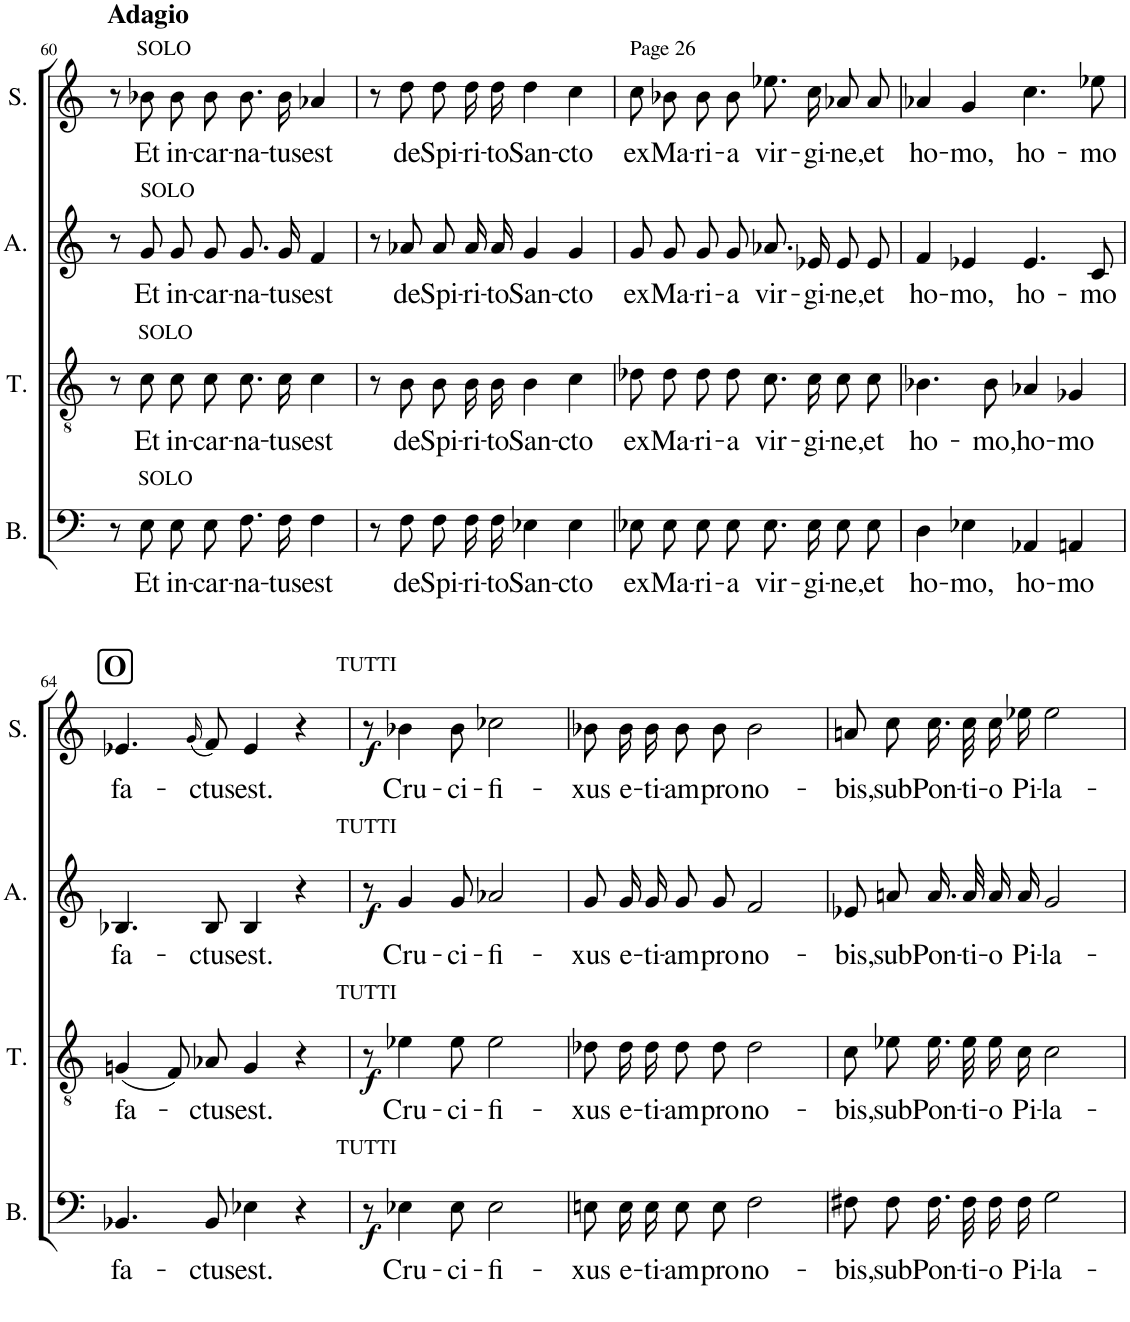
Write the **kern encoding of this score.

**kern	**text	**dynam	**kern	**text	**dynam	**kern	**text	**dynam	**kern	**text	**dynam
*part4	*part4	*part4	*part3	*part3	*part3	*part2	*part2	*part2	*part1	*part1	*part1
*staff4	*staff4	*staff4	*staff3	*staff3	*staff3	*staff2	*staff2	*staff2	*staff1	*staff1	*staff1
*I"Bass	*	*	*I"Tenor	*	*	*I"Alto	*	*	*I"Soprano	*	*
*I'B.	*	*	*I'T.	*	*	*I'A.	*	*	*I'S.	*	*
!!LO:PB:g=z
*clefF4	*	*	*clefGv2	*	*	*clefG2	*	*	*clefG2	*	*
*k[]	*	*	*k[]	*	*	*k[]	*	*	*k[]	*	*
*M4/4	*	*	*M4/4	*	*	*M4/4	*	*	*M4/4	*	*
*met(c)	*	*	*met(c)	*	*	*met(c)	*	*	*met(c)	*	*
=60	=60	=60	=60	=60	=60	=60	=60	=60	=60	=60	=60
!	!	!	!	!	!	!	!	!	!LO:TX:a:B:t=Adagio	!	!
!	!	!	!	!	!	!	!	!	!LO:TX:a:t=SOLO	!	!
!	!	!	!	!	!	!LO:TX:a:t=SOLO	!	!	!	!	!
!	!	!	!LO:TX:a:t=SOLO	!	!	!	!	!	!	!	!
!LO:TX:a:t=SOLO	!	!	!	!	!	!	!	!	!	!	!
8r	.	.	8r	.	.	8r	.	.	8r	.	.
!	!LO:LY:b	!	!	!LO:LY:b	!	!	!LO:LY:b	!	!	!LO:LY:b	!
8E\	Et	.	8c\	Et	.	8g/	Et	.	8b-X\	Et	.
!	!LO:LY:b	!	!	!LO:LY:b	!	!	!LO:LY:b	!	!	!LO:LY:b	!
8E\L	in-	.	8c\L	in-	.	8g/L	in-	.	8b-\L	in-	.
!	!LO:LY:b	!	!	!LO:LY:b	!	!	!LO:LY:b	!	!	!LO:LY:b	!
8E\J	-car-	.	8c\J	-car-	.	8g/J	-car-	.	8b-\J	-car-	.
!	!LO:LY:b	!	!	!LO:LY:b	!	!	!LO:LY:b	!	!	!LO:LY:b	!
8.F\L	-na-	.	8.c\L	-na-	.	8.g/L	-na-	.	8.b-\L	-na-	.
!	!LO:LY:b	!	!	!LO:LY:b	!	!	!LO:LY:b	!	!	!LO:LY:b	!
16F\Jk	-tus	.	16c\Jk	-tus	.	16g/Jk	-tus	.	16b-\Jk	-tus	.
!	!LO:LY:b	!	!	!LO:LY:b	!	!	!LO:LY:b	!	!	!LO:LY:b	!
4F\	est	.	4c\	est	.	4f/	est	.	4a-X/	est	.
=61	=61	=61	=61	=61	=61	=61	=61	=61	=61	=61	=61
8r	.	.	8r	.	.	8r	.	.	8r	.	.
!	!LO:LY:b	!	!	!LO:LY:b	!	!	!LO:LY:b	!	!	!LO:LY:b	!
8F\	de	.	8B\	de	.	8a-X/	de	.	8dd\	de	.
!	!LO:LY:b	!	!	!LO:LY:b	!	!	!LO:LY:b	!	!	!LO:LY:b	!
8F\L	Spi-	.	8B\L	Spi-	.	8a-/L	Spi-	.	8dd\L	Spi-	.
!	!LO:LY:b	!	!	!LO:LY:b	!	!	!LO:LY:b	!	!	!LO:LY:b	!
16F\L	-ri-	.	16B\L	-ri-	.	16a-/L	-ri-	.	16dd\L	-ri-	.
!	!LO:LY:b	!	!	!LO:LY:b	!	!	!LO:LY:b	!	!	!LO:LY:b	!
16F\JJ	-to	.	16B\JJ	-to	.	16a-/JJ	-to	.	16dd\JJ	-to	.
!	!LO:LY:b	!	!	!LO:LY:b	!	!	!LO:LY:b	!	!	!LO:LY:b	!
4E-X\	San-	.	4B\	San-	.	4g/	San-	.	4dd\	San-	.
!	!LO:LY:b	!	!	!LO:LY:b	!	!	!LO:LY:b	!	!	!LO:LY:b	!
4E-\	-cto	.	4c\	-cto	.	4g/	-cto	.	4cc\	-cto	.
=62	=62	=62	=62	=62	=62	=62	=62	=62	=62	=62	=62
!	!	!	!	!	!	!	!	!	!LO:TX:a:t=Page 26	!	!
!	!LO:LY:b	!	!	!LO:LY:b	!	!	!LO:LY:b	!	!	!LO:LY:b	!
8E-X\L	ex	.	8d-X\L	ex	.	8g/L	ex	.	8cc\L	ex	.
!	!LO:LY:b	!	!	!LO:LY:b	!	!	!LO:LY:b	!	!	!LO:LY:b	!
8E-\J	Ma-	.	8d-\J	Ma-	.	8g/J	Ma-	.	8b-X\J	Ma-	.
!	!LO:LY:b	!	!	!LO:LY:b	!	!	!LO:LY:b	!	!	!LO:LY:b	!
8E-\L	-ri-	.	8d-\L	-ri-	.	8g/L	-ri-	.	8b-\L	-ri-	.
!	!LO:LY:b	!	!	!LO:LY:b	!	!	!LO:LY:b	!	!	!LO:LY:b	!
8E-\J	-a	.	8d-\J	-a	.	8g/J	-a	.	8b-\J	-a	.
!	!LO:LY:b	!	!	!LO:LY:b	!	!	!LO:LY:b	!	!	!LO:LY:b	!
8.E-\L	vir-	.	8.c\L	vir-	.	8.a-X/L	vir-	.	8.ee-X\L	vir-	.
!	!LO:LY:b	!	!	!LO:LY:b	!	!	!LO:LY:b	!	!	!LO:LY:b	!
16E-\Jk	-gi-	.	16c\Jk	-gi-	.	16e-X/Jk	-gi-	.	16cc\Jk	-gi-	.
!	!LO:LY:b	!	!	!LO:LY:b	!	!	!LO:LY:b	!	!	!LO:LY:b	!
8E-\L	-ne,	.	8c\L	-ne,	.	8e-/L	-ne,	.	8a-X/L	-ne,	.
!	!LO:LY:b	!	!	!LO:LY:b	!	!	!LO:LY:b	!	!	!LO:LY:b	!
8E-\J	et	.	8c\J	et	.	8e-/J	et	.	8a-/J	et	.
=63	=63	=63	=63	=63	=63	=63	=63	=63	=63	=63	=63
!	!LO:LY:b	!	!	!LO:LY:b	!	!	!LO:LY:b	!	!	!LO:LY:b	!
4D\	ho-	.	4.B-X\	ho-	.	4f/	ho-	.	4a-X/	ho-	.
!	!LO:LY:b	!	!	!	!	!	!LO:LY:b	!	!	!LO:LY:b	!
4E-X\	-mo,	.	.	.	.	4e-X/	mo,	.	4g/	mo,	.
!	!	!	!	!LO:LY:b	!	!	!	!	!	!	!
.	.	.	8B-\	-mo,	.	.	.	.	.	.	.
!	!LO:LY:b	!	!	!LO:LY:b	!	!	!LO:LY:b	!	!	!LO:LY:b	!
4AA-X/	ho-	.	4A-X/	ho-	.	4.e-/	ho-	.	4.cc\	ho-	.
!	!LO:LY:b	!	!	!LO:LY:b	!	!	!	!	!	!	!
4AAn/	-mo	.	4G-X/	-mo	.	.	.	.	.	.	.
!	!	!	!	!	!	!	!LO:LY:b	!	!	!LO:LY:b	!
.	.	.	.	.	.	8c/	-mo	.	8ee-X\	-mo	.
!!LO:LB:g=z
!!LO:REH:place=s1:a:B:cj:fs=14:t=O
=64	=64	=64	=64	=64	=64	=64	=64	=64	=64	=64	=64
!	!LO:LY:b	!	!	!LO:LY:b	!	!	!LO:LY:b	!	!	!LO:LY:b	!
4.BB-X/	fa-	.	(4Gn/	fa-	.	4.B-X/	fa-	.	4.e-X/	fa-	.
.	.	.	8F/L)	.	.	.	.	.	.	.	.
.	.	.	.	.	.	.	.	.	(16qg/	.	.
!	!LO:LY:b	!	!	!LO:LY:b	!	!	!LO:LY:b	!	!	!LO:LY:b	!
8BB-/	-ctus	.	8A-X/J	-ctus	.	8B-/	-ctus	.	8f/)	-ctus	.
!	!LO:LY:b	!	!	!LO:LY:b	!	!	!LO:LY:b	!	!	!LO:LY:b	!
4E-X\	est.	.	4G/	est.	.	4B-/	est.	.	4e-/	est.	.
4r	.	.	4r	.	.	4r	.	.	4r	.	.
=65	=65	=65	=65	=65	=65	=65	=65	=65	=65	=65	=65
!	!	!	!	!	!	!	!	!	!LO:TX:a:t=TUTTI	!	!
!	!	!	!	!	!	!LO:TX:a:t=TUTTI	!	!	!	!	!
!	!	!	!LO:TX:a:t=TUTTI	!	!	!	!	!	!	!	!
!LO:TX:a:t=TUTTI	!	!	!	!	!	!	!	!	!	!	!
!	!	!LO:DY:b	!	!	!LO:DY:b	!	!	!LO:DY:b	!	!	!LO:DY:b
8r	.	f	8r	.	f	8r	.	f	8r	.	f
!	!LO:LY:b	!	!	!LO:LY:b	!	!	!LO:LY:b	!	!	!LO:LY:b	!
4E-X\	Cru-	.	4e-X\	Cru-	.	4g/	Cru-	.	4b-X\	Cru-	.
!	!LO:LY:b	!	!	!LO:LY:b	!	!	!LO:LY:b	!	!	!LO:LY:b	!
8E-\	-ci-	.	8e-\	-ci-	.	8g/	-ci-	.	8b-\	-ci-	.
!	!LO:LY:b	!	!	!LO:LY:b	!	!	!LO:LY:b	!	!	!LO:LY:b	!
2E-\	-fi-	.	2e-\	-fi-	.	2a-X/	-fi-	.	2cc-X\	-fi-	.
=66	=66	=66	=66	=66	=66	=66	=66	=66	=66	=66	=66
!	!LO:LY:b	!	!	!LO:LY:b	!	!	!LO:LY:b	!	!	!LO:LY:b	!
8En\L	-xus	.	8d-X\L	-xus	.	8g/L	-xus	.	8b-X\L	-xus	.
!	!LO:LY:b	!	!	!LO:LY:b	!	!	!LO:LY:b	!	!	!LO:LY:b	!
16E\L	e-	.	16d-\L	e-	.	16g/L	e-	.	16b-\L	e-	.
!	!LO:LY:b	!	!	!LO:LY:b	!	!	!LO:LY:b	!	!	!LO:LY:b	!
16E\JJ	-ti-	.	16d-\JJ	-ti-	.	16g/JJ	-ti-	.	16b-\JJ	-ti-	.
!	!LO:LY:b	!	!	!LO:LY:b	!	!	!LO:LY:b	!	!	!LO:LY:b	!
8E\L	-am	.	8d-\L	-am	.	8g/L	-am	.	8b-\L	-am	.
!	!LO:LY:b	!	!	!LO:LY:b	!	!	!LO:LY:b	!	!	!LO:LY:b	!
8E\J	pro	.	8d-\J	pro	.	8g/J	pro	.	8b-\J	pro	.
!	!LO:LY:b	!	!	!LO:LY:b	!	!	!LO:LY:b	!	!	!LO:LY:b	!
2F\	no-	.	2d-\	no-	.	2f/	no-	.	2b-\	no-	.
=67	=67	=67	=67	=67	=67	=67	=67	=67	=67	=67	=67
!	!LO:LY:b	!	!	!LO:LY:b	!	!	!LO:LY:b	!	!	!LO:LY:b	!
8F#X\L	-bis,	.	8c\L	-bis,	.	8e-X/L	-bis,	.	8an\L	-bis,	.
!	!LO:LY:b	!	!	!LO:LY:b	!	!	!LO:LY:b	!	!	!LO:LY:b	!
8F#\J	sub	.	8e-X\J	sub	.	8an/J	sub	.	8cc\J	sub	.
!	!LO:LY:b	!	!	!LO:LY:b	!	!	!LO:LY:b	!	!	!LO:LY:b	!
16.F#\LL	Pon-	.	16.e-\LL	Pon-	.	16.a/LL	Pon-	.	16.cc\LL	Pon-	.
!	!LO:LY:b	!	!	!LO:LY:b	!	!	!LO:LY:b	!	!	!LO:LY:b	!
32F#\Jk	-ti-	.	32e-\Jk	-ti-	.	32a/Jk	-ti-	.	32cc\Jk	-ti-	.
!	!LO:LY:b	!	!	!LO:LY:b	!	!	!LO:LY:b	!	!	!LO:LY:b	!
16F#\L	-o	.	16e-\L	-o	.	16a/L	-o	.	16cc\L	-o	.
!	!LO:LY:b	!	!	!LO:LY:b	!	!	!LO:LY:b	!	!	!LO:LY:b	!
16F#\JJ	Pi-	.	16c\JJ	Pi-	.	16a/JJ	Pi-	.	16ee-X\JJ	Pi-	.
!	!LO:LY:b	!	!	!LO:LY:b	!	!	!LO:LY:b	!	!	!LO:LY:b	!
2G\	-la-	.	2c\	-la-	.	2g/	-la-	.	2ee-\	-la-	.
=	=	=	=	=	=	=	=	=	=	=	=
*-	*-	*-	*-	*-	*-	*-	*-	*-	*-	*-	*-
